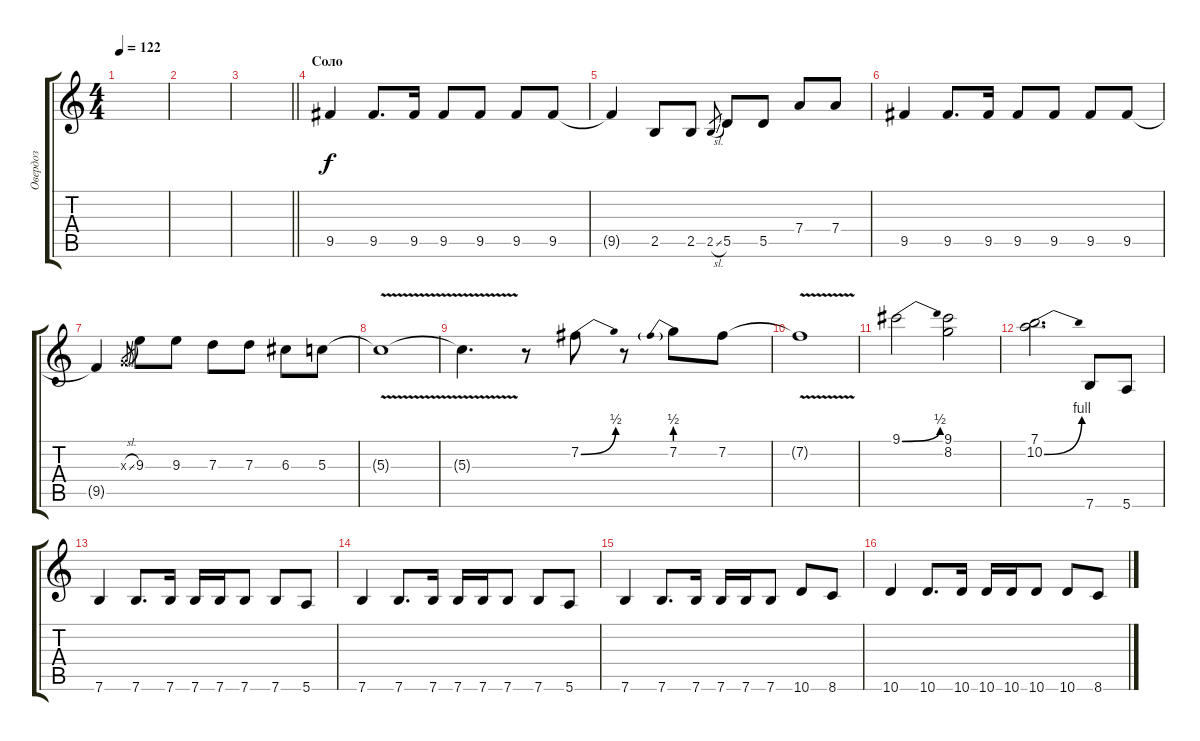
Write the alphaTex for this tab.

\track ("Овердоз" "Овердоз") {instrument overdrivenguitar}
\staff {score tabs}
\tuning (E4 B3 G3 D3 A2 E2) {hide}
\ts (4 4)
\tempo 122
\clef g2
\ks c
|
|
\barLineRight lightlight
|
\section ("" "Соло")
9.5.4 9.5.8{d} 9.5.16 9.5.8 9.5.8 9.5.8 9.5.8 |
9.5{t}.4 2.5.8 2.5.8 2.5{sl}.8{gr} 5.5.8 5.5.8 7.4.8 7.4.8 |
9.5.4 9.5.8{d} 9.5.16 9.5.8 9.5.8 9.5.8 9.5.8 |
9.5{t}.4 0.3{sl x}.8{gr} 9.3.8 9.3.8 7.3.8 7.3.8 6.3.8 5.3.8 |
5.3{v t}.1 |
5.3{v t}.4{d} r.8 7.2{be (bend 0 0 60 2)}.8 r.8 7.2{be (prebend 0 2 60 2)}.8 7.2.8 |
7.2{v t}.1 |
9.1{be (bend 0 0 60 2)}.2 (9.1 8.2).2 |
(7.1 10.2{be (bend 0 0 60 4)}).2{d} 7.6.8 5.6.8 |
7.6.4 7.6.8{d} 7.6.16 7.6.16 7.6.16 7.6.8 7.6.8 5.6.8 |
7.6.4 7.6.8{d} 7.6.16 7.6.16 7.6.16 7.6.8 7.6.8 5.6.8 |
7.6.4 7.6.8{d} 7.6.16 7.6.16 7.6.16 7.6.8 10.6.8 8.6.8 |
10.6.4 10.6.8{d} 10.6.16 10.6.16 10.6.16 10.6.8 10.6.8 8.6.8
